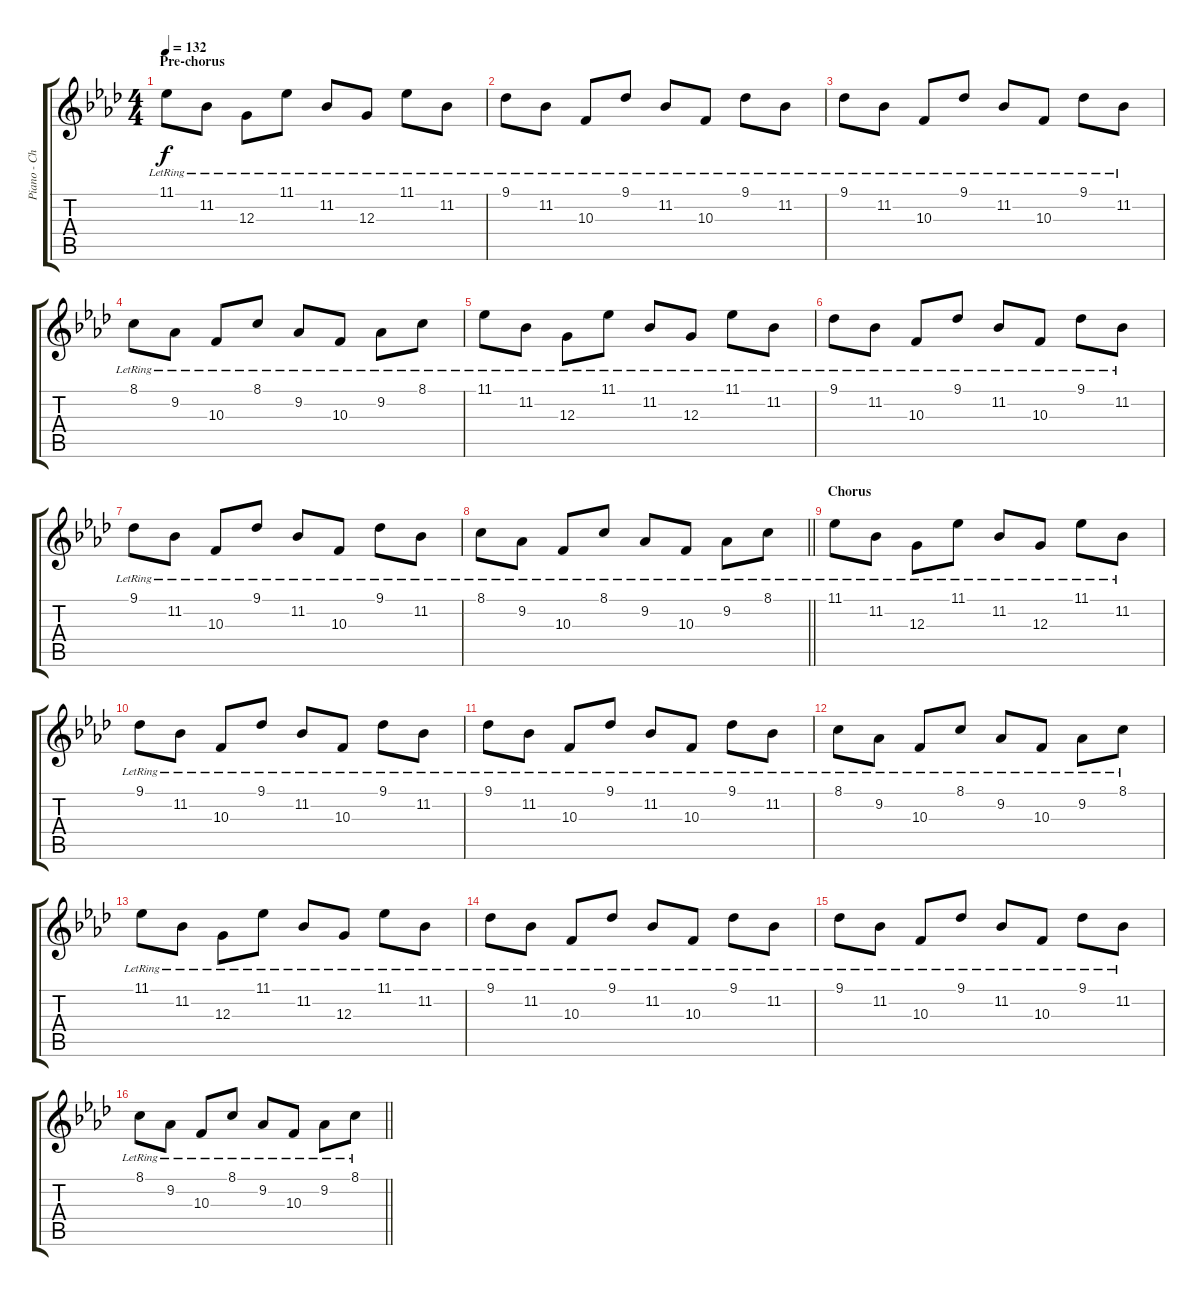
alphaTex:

\track ("Piano - Chris" "Piano - Ch") {instrument acousticgrandpiano}
\staff {score tabs}
\tuning (E4 B3 G3 D3 A2 E2) {hide}
\ts (4 4)
\section ("" "Pre-chorus")
\tempo 132
\clef g2
\ks ab
11.1{lr}.8{dy f} 11.2{lr}.8 12.3{lr}.8 11.1{lr}.8 11.2{lr}.8 12.3{lr}.8 11.1{lr}.8 11.2{lr}.8 |
9.1{lr}.8 11.2{lr}.8 10.3{lr}.8 9.1{lr}.8 11.2{lr}.8 10.3{lr}.8 9.1{lr}.8 11.2{lr}.8 |
9.1{lr}.8 11.2{lr}.8 10.3{lr}.8 9.1{lr}.8 11.2{lr}.8 10.3{lr}.8 9.1{lr}.8 11.2{lr}.8 |
8.1{lr}.8 9.2{lr}.8 10.3{lr}.8 8.1{lr}.8 9.2{lr}.8 10.3{lr}.8 9.2{lr}.8 8.1{lr}.8 |
11.1{lr}.8 11.2{lr}.8 12.3{lr}.8 11.1{lr}.8 11.2{lr}.8 12.3{lr}.8 11.1{lr}.8 11.2{lr}.8 |
9.1{lr}.8 11.2{lr}.8 10.3{lr}.8 9.1{lr}.8 11.2{lr}.8 10.3{lr}.8 9.1{lr}.8 11.2{lr}.8 |
9.1{lr}.8 11.2{lr}.8 10.3{lr}.8 9.1{lr}.8 11.2{lr}.8 10.3{lr}.8 9.1{lr}.8 11.2{lr}.8 |
\barLineRight lightlight
8.1{lr}.8 9.2{lr}.8 10.3{lr}.8 8.1{lr}.8 9.2{lr}.8 10.3{lr}.8 9.2{lr}.8 8.1{lr}.8 |
\section ("" "Chorus")
11.1{lr}.8 11.2{lr}.8 12.3{lr}.8 11.1{lr}.8 11.2{lr}.8 12.3{lr}.8 11.1{lr}.8 11.2{lr}.8 |
9.1{lr}.8 11.2{lr}.8 10.3{lr}.8 9.1{lr}.8 11.2{lr}.8 10.3{lr}.8 9.1{lr}.8 11.2{lr}.8 |
9.1{lr}.8 11.2{lr}.8 10.3{lr}.8 9.1{lr}.8 11.2{lr}.8 10.3{lr}.8 9.1{lr}.8 11.2{lr}.8 |
8.1{lr}.8 9.2{lr}.8 10.3{lr}.8 8.1{lr}.8 9.2{lr}.8 10.3{lr}.8 9.2{lr}.8 8.1{lr}.8 |
11.1{lr}.8 11.2{lr}.8 12.3{lr}.8 11.1{lr}.8 11.2{lr}.8 12.3{lr}.8 11.1{lr}.8 11.2{lr}.8 |
9.1{lr}.8 11.2{lr}.8 10.3{lr}.8 9.1{lr}.8 11.2{lr}.8 10.3{lr}.8 9.1{lr}.8 11.2{lr}.8 |
9.1{lr}.8 11.2{lr}.8 10.3{lr}.8 9.1{lr}.8 11.2{lr}.8 10.3{lr}.8 9.1{lr}.8 11.2{lr}.8 |
\barLineRight lightlight
8.1{lr}.8 9.2{lr}.8 10.3{lr}.8 8.1{lr}.8 9.2{lr}.8 10.3{lr}.8 9.2{lr}.8 8.1{lr}.8
